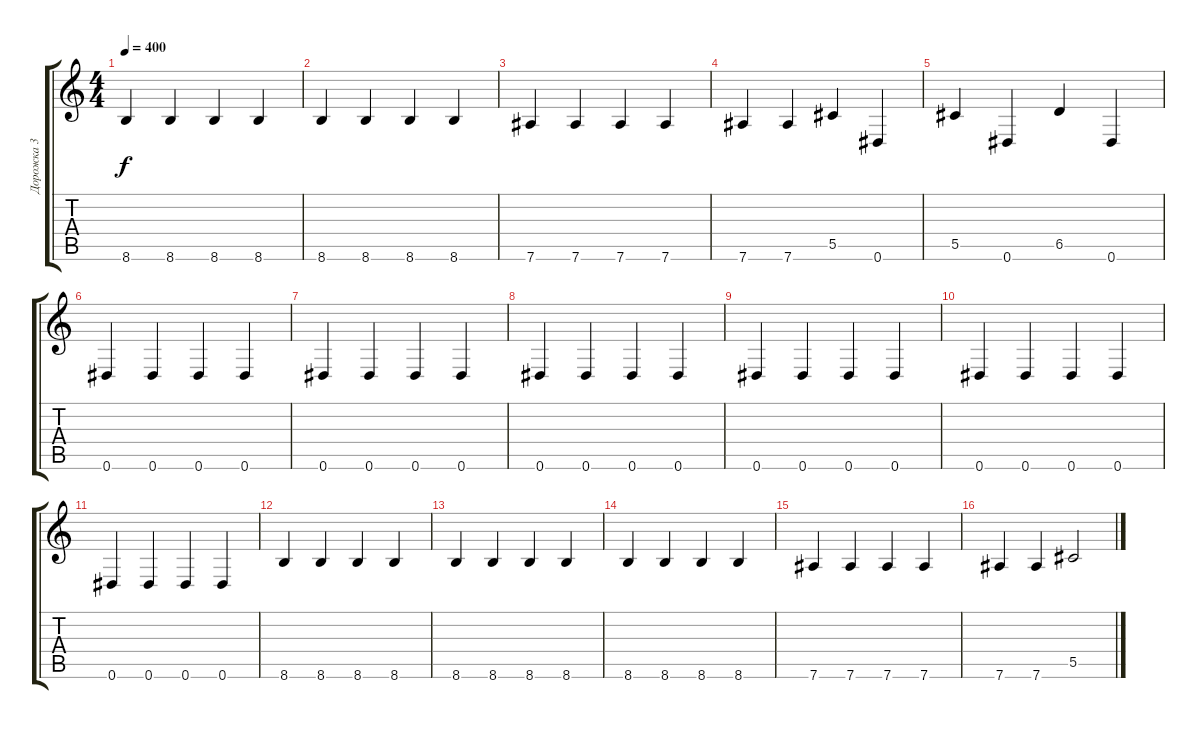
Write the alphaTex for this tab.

\track ("Дорожка 3" "Дорожка 3") {instrument electricbassfinger}
\staff {score tabs}
\tuning (Eb4 Bb3 Gb3 Db3 Ab2 Eb2) {hide}
\ts (4 4)
\tempo 400
\clef g2
\ks c
8.6.4{dy f} 8.6.4 8.6.4 8.6.4 |
8.6.4 8.6.4 8.6.4 8.6.4 |
7.6.4 7.6.4 7.6.4 7.6.4 |
7.6.4 7.6.4 5.5.4 0.6.4 |
5.5.4 0.6.4 6.5.4 0.6.4 |
0.6.4 0.6.4 0.6.4 0.6.4 |
0.6.4 0.6.4 0.6.4 0.6.4 |
0.6.4 0.6.4 0.6.4 0.6.4 |
0.6.4 0.6.4 0.6.4 0.6.4 |
0.6.4 0.6.4 0.6.4 0.6.4 |
0.6.4 0.6.4 0.6.4 0.6.4 |
8.6.4 8.6.4 8.6.4 8.6.4 |
8.6.4 8.6.4 8.6.4 8.6.4 |
8.6.4 8.6.4 8.6.4 8.6.4 |
7.6.4 7.6.4 7.6.4 7.6.4 |
7.6.4 7.6.4 5.5.2
